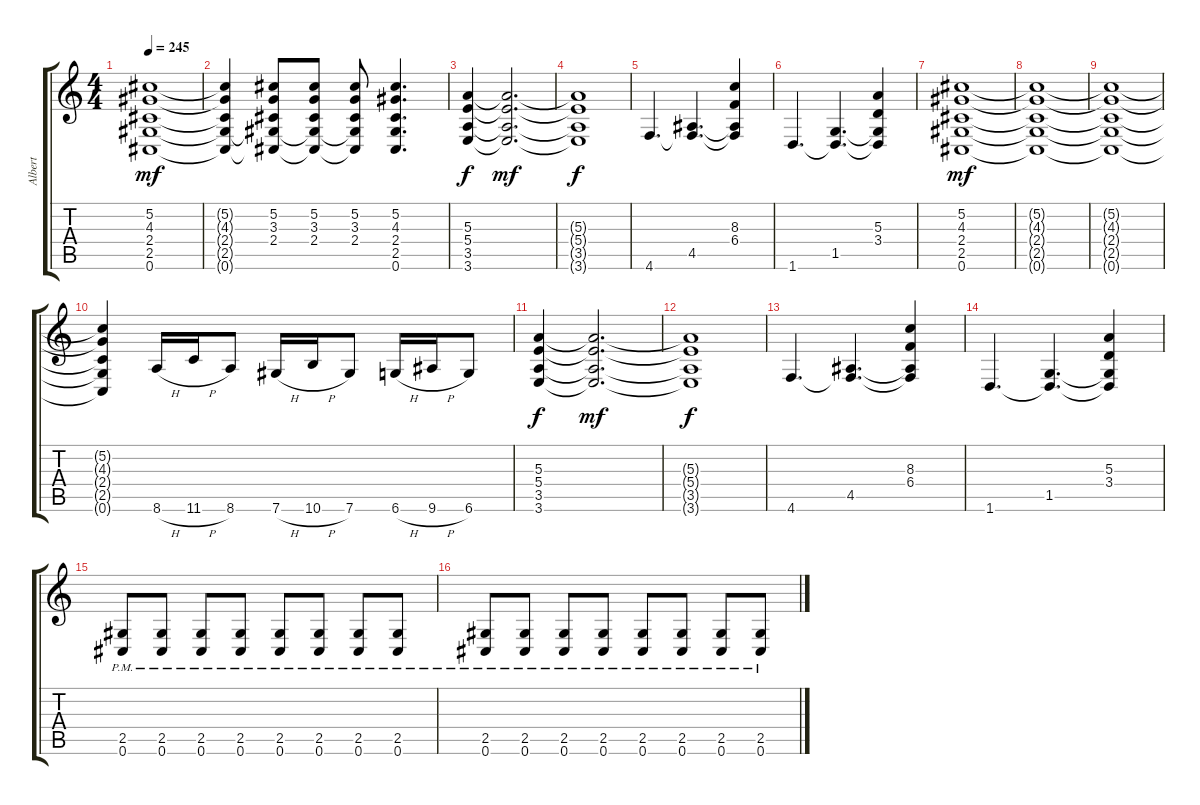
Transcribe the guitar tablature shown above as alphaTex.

\track ("Albert" "Albert") {instrument distortionguitar}
\staff {score tabs}
\tuning (Db4 Ab3 E3 B2 Gb2 Db2) {hide}
\ts (4 4)
\tempo 245
\clef g2
\ks c
(5.2{t} 4.3{t} 2.4{t} 2.5{t} 0.6{t}).1{dy mf} |
(5.2{t} 4.3{t} 2.4{t} 2.5{t} 0.6{t}).4 (5.2 3.3 2.4 2.5{t} 0.6{t}).8 (5.2 3.3 2.4 2.5{t} 0.6{t}).8 (5.2 3.3 2.4 2.5{t} 0.6{t}).8 (5.2 4.3 2.4 2.5 0.6).4{d} |
(5.3 5.4 3.5 3.6).4{dy f} (5.3{t} 5.4{t} 3.5{t} 3.6{t}).2{d dy mf} |
(5.3{t} 5.4{t} 3.5{t} 3.6{t}).1{dy f} |
4.6.4{d} (4.5 4.6{t}).4{d} (8.3 6.4 4.5{t} 4.6{t}).4 |
1.6.4{d} (1.5 1.6{t}).4{d} (5.3 3.4 1.5{t} 1.6{t}).4 |
(5.2 4.3 2.4 2.5 0.6).1{dy mf} |
(5.2{t} 4.3{t} 2.4{t} 2.5{t} 0.6{t}).1 |
(5.2{t} 4.3{t} 2.4{t} 2.5{t} 0.6{t}).1 |
(5.2{t} 4.3{t} 2.4{t} 2.5{t} 0.6{t}).4 8.6{h}.16 11.6{h}.16 8.6.8 7.6{h}.16 10.6{h}.16 7.6.8 6.6{h}.16 9.6{h}.16 6.6.8 |
(5.3 5.4 3.5 3.6).4{dy f} (5.3{t} 5.4{t} 3.5{t} 3.6{t}).2{d dy mf} |
(5.3{t} 5.4{t} 3.5{t} 3.6{t}).1{dy f} |
4.6.4{d} (4.5 4.6{t}).4{d} (8.3 6.4 4.5{t} 4.6{t}).4 |
1.6.4{d} (1.5 1.6{t}).4{d} (5.3 3.4 1.5{t} 1.6{t}).4 |
(2.5{pm} 0.6{pm}).8 (2.5{pm} 0.6{pm}).8 (2.5{pm} 0.6{pm}).8 (2.5{pm} 0.6{pm}).8 (2.5{pm} 0.6{pm}).8 (2.5{pm} 0.6{pm}).8 (2.5{pm} 0.6{pm}).8 (2.5{pm} 0.6{pm}).8 |
(2.5{pm} 0.6{pm}).8 (2.5{pm} 0.6{pm}).8 (2.5{pm} 0.6{pm}).8 (2.5{pm} 0.6{pm}).8 (2.5{pm} 0.6{pm}).8 (2.5{pm} 0.6{pm}).8 (2.5{pm} 0.6{pm}).8 (2.5{pm} 0.6{pm}).8
